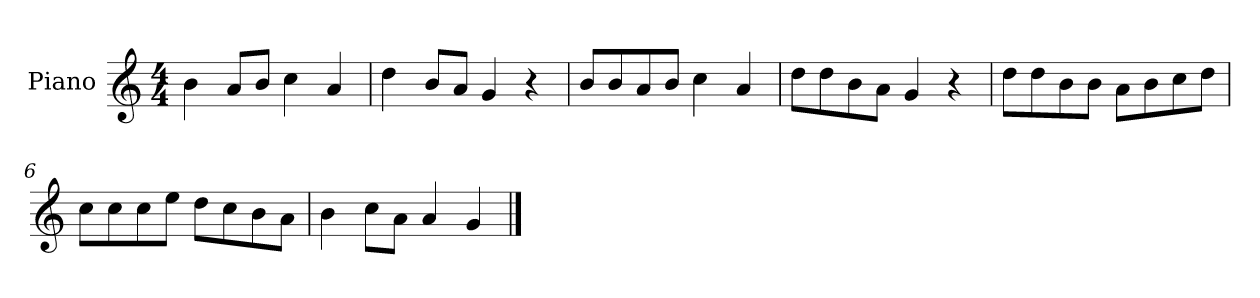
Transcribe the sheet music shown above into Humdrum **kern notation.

**kern
*part1
*staff1
*I"Piano
*I'P-no
*clefG2
*k[]
*M4/4
*MM90
=1
4b\
8a/L
8b/J
4cc\
4a/
=2
4dd\
8b/L
8a/J
4g/
4r
=3
8b/L
8b/
8a/
8b/J
4cc\
4a/
=4
8dd\L
8dd\
8b\
8a\J
4g/
4r
=5
8dd\L
8dd\
8b\
8b\J
8a\L
8b\
8cc\
8dd\J
=6
8cc\L
8cc\
8cc\
8ee\J
8dd\L
8cc\
8b\
8a\J
!!LO:LB:g=z
=7
4b\
8cc\L
8a\J
4a/
4g/
==
*-
